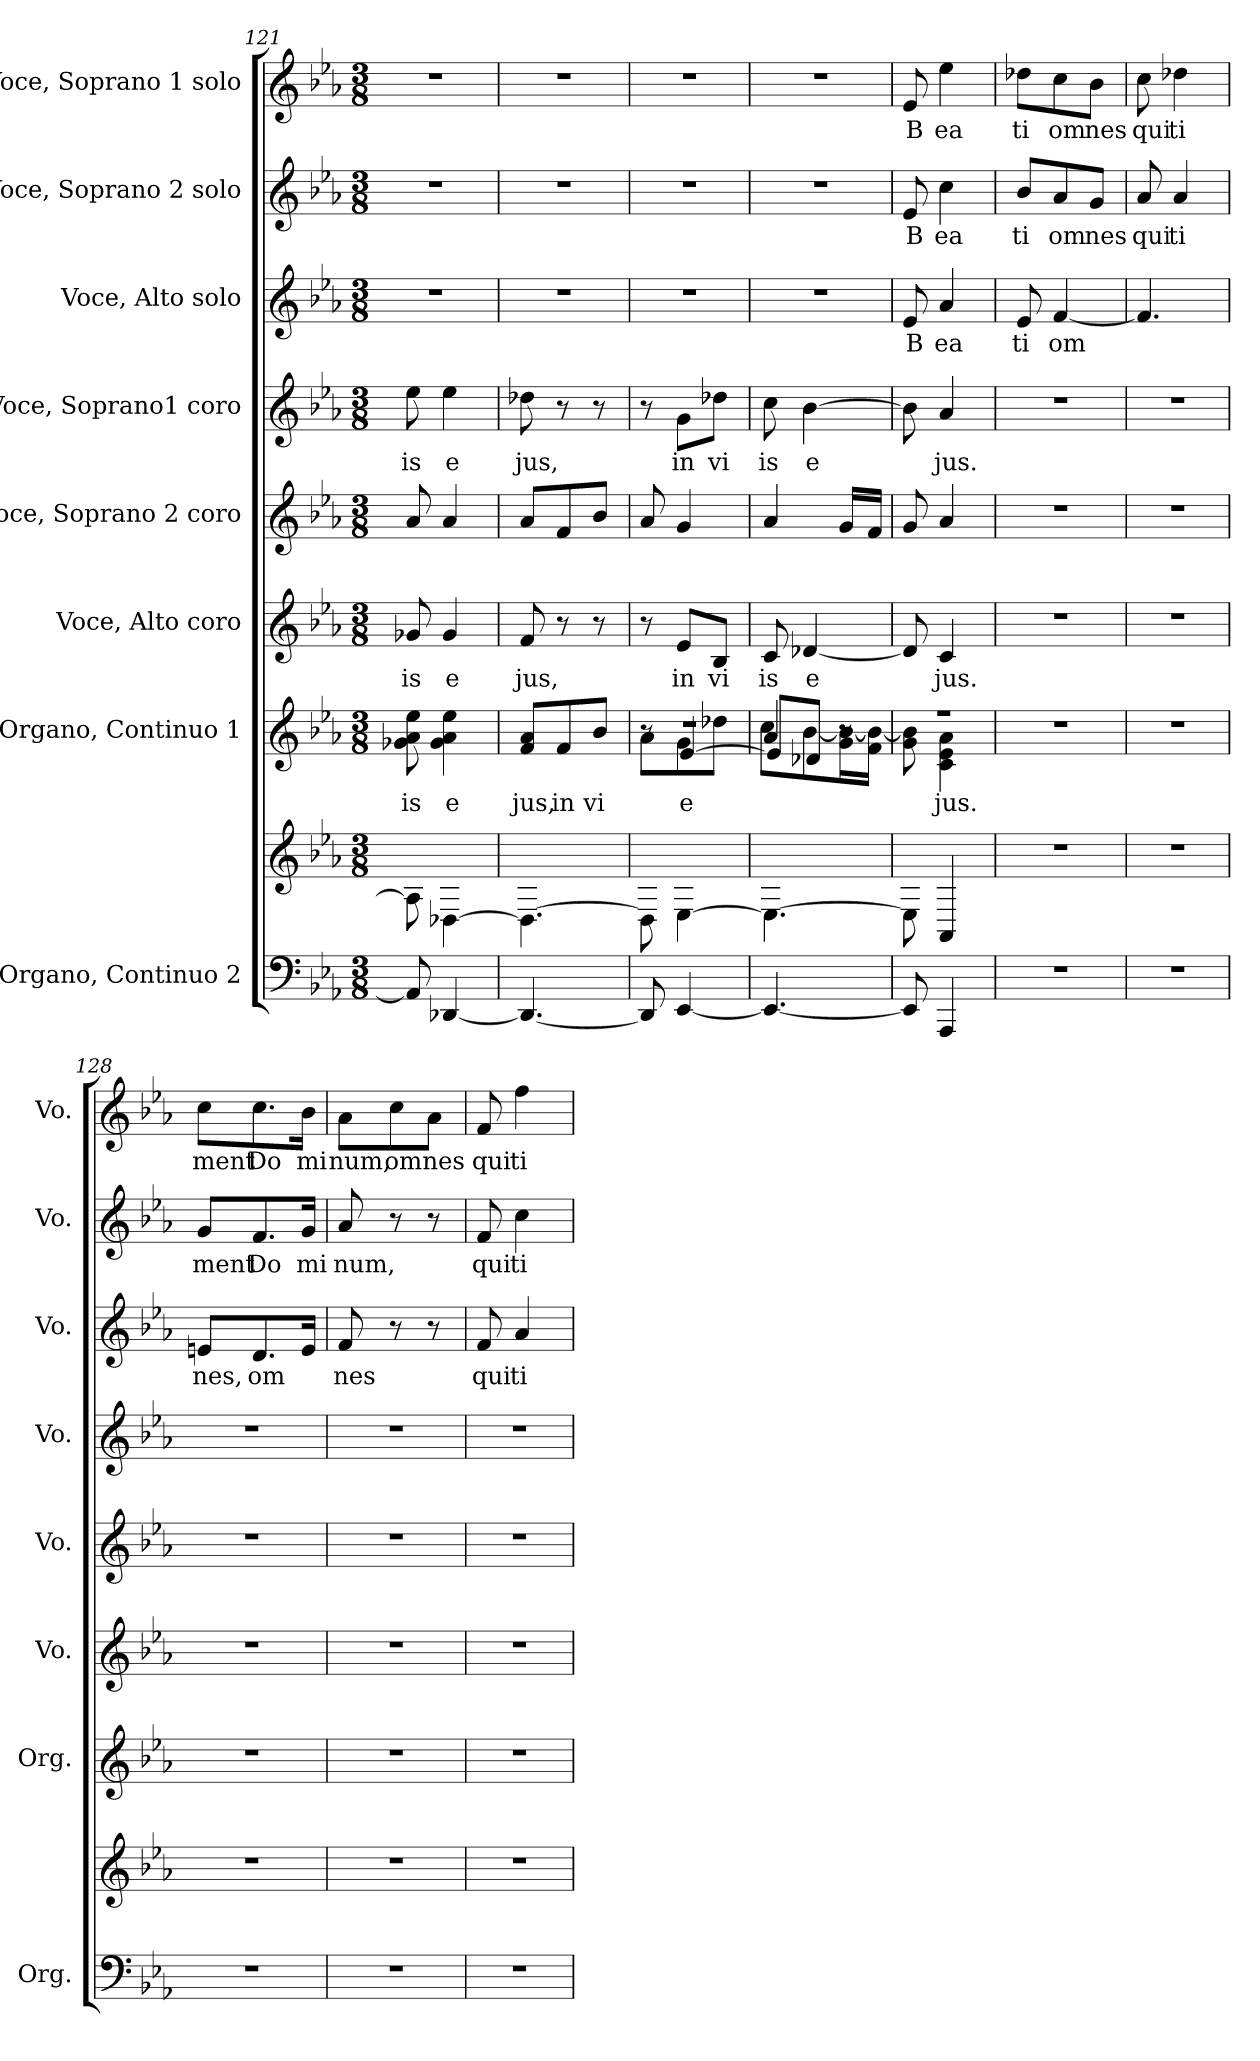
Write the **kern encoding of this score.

**kern	**kern	**kern	**text	**kern	**text	**kern	**kern	**text	**kern	**text	**kern	**text	**kern	**text
*part8	*part8	*part7	*part7	*part6	*part6	*part5	*part4	*part4	*part3	*part3	*part2	*part2	*part1	*part1
*staff9	*staff8	*staff7	*staff7	*staff6	*staff6	*staff5	*staff4	*staff4	*staff3	*staff3	*staff2	*staff2	*staff1	*staff1
*I"Organo, Continuo 2	*	*I"Organo, Continuo 1	*	*I"Voce, Alto coro	*	*I"Voce, Soprano 2 coro	*I"Voce, Soprano1  coro	*	*I"Voce, Alto solo	*	*I"Voce, Soprano 2 solo	*	*I"Voce, Soprano 1 solo	*
*I'Org.	*	*I'Org.	*	*I'Vo.	*	*I'Vo.	*I'Vo.	*	*I'Vo.	*	*I'Vo.	*	*I'Vo.	*
*clefF4	*clefG2	*clefG2	*	*clefG2	*	*clefG2	*clefG2	*	*clefG2	*	*clefG2	*	*clefG2	*
*k[b-e-a-]	*k[b-e-a-]	*k[b-e-a-]	*	*k[b-e-a-]	*	*k[b-e-a-]	*k[b-e-a-]	*	*k[b-e-a-]	*	*k[b-e-a-]	*	*k[b-e-a-]	*
*M3/8	*M3/8	*M3/8	*	*M3/8	*	*M3/8	*M3/8	*	*M3/8	*	*M3/8	*	*M3/8	*
=121	=121	=121	=121	=121	=121	=121	=121	=121	=121	=121	=121	=121	=121	=121
!	!	!	!LO:LY:b	!	!LO:LY:b	!	!	!LO:LY:b	!	!	!	!	!	!
8AA-/]	8A-\]	8g-X\ 8a-\ 8ee-\	is	8g-X/	is	8a-/	8ee-\	is	4.r	.	4.r	.	4.r	.
!	!	!	!LO:LY:b	!	!LO:LY:b	!	!	!LO:LY:b	!	!	!	!	!	!
[4DD-X/	[4D-X\	4g-\ 4a-\ 4ee-\	e	4g-/	e	4a-/	4ee-\	e	.	.	.	.	.	.
=122	=122	=122	=122	=122	=122	=122	=122	=122	=122	=122	=122	=122	=122	=122
!	!	!	!LO:LY:b	!	!LO:LY:b	!	!	!LO:LY:b	!	!	!	!	!	!
4.DD-/_	4.D-\_	8f/ 8a-/L	jus,	8f/	jus,	8a-/L	8dd-X\	jus,	4.r	.	4.r	.	4.r	.
!	!	!	!LO:LY:b	!	!	!	!	!	!	!	!	!	!	!
.	.	8f/	in	8r	.	8f/	8r	.	.	.	.	.	.	.
!	!	!	!LO:LY:b	!	!	!	!	!	!	!	!	!	!	!
.	.	8b-/J	vi	8r	.	8b-/J	8r	.	.	.	.	.	.	.
=123	=123	=123	=123	=123	=123	=123	=123	=123	=123	=123	=123	=123	=123	=123
*	*	*^	*	*	*	*	*	*	*	*	*	*	*	*
*	*	*	*^	*	*	*	*	*	*	*	*	*	*	*	*
8DD-/]	8D-\]	4.r	8a-\L	8r	.	8r	.	8a-/	8r	.	4.r	.	4.r	.	4.r	.
!	!	!	!	!	!LO:LY:b	!	!LO:LY:b	!	!	!LO:LY:b	!	!	!	!	!	!
[4EE-/	[4E-\	.	8g\	[4e-/	e	8e-/L	in	4g/	8g\L	in	.	.	.	.	.	.
!	!	!	!	!	!	!	!LO:LY:b	!	!	!LO:LY:b	!	!	!	!	!	!
.	.	.	8dd-X\J	.	.	8B-/J	vi	.	8dd-X\J	vi	.	.	.	.	.	.
=124	=124	=124	=124	=124	=124	=124	=124	=124	=124	=124	=124	=124	=124	=124	=124	=124
!	!	!	!	!	!	!	!LO:LY:b	!	!	!LO:LY:b	!	!	!	!	!	!
4.EE-/_	4.E-\_	4a-/	8cc\L	8e-/L]	.	8c/	is	4a-/	8cc\	is	4.r	.	4.r	.	4.r	.
!	!	!	!	!	!	!	!LO:LY:b	!	!	!LO:LY:b	!	!	!	!	!	!
.	.	.	[8b-\	8d-X/J	.	[4d-X/	e	.	[4b-\	e	.	.	.	.	.	.
.	.	8r	16g\ 16b-\_L	8r	.	.	.	16g/LL	.	.	.	.	.	.	.	.
.	.	.	16f\ 16b-\_JJ	.	.	.	.	16f/JJ	.	.	.	.	.	.	.	.
*	*	*	*v	*v	*	*	*	*	*	*	*	*	*	*	*	*
=125	=125	=125	=125	=125	=125	=125	=125	=125	=125	=125	=125	=125	=125	=125	=125
!	!	!	!	!	!	!	!	!	!	!	!LO:LY:b	!	!LO:LY:b	!	!LO:LY:b
8EE-/]	8E-\]	4.r	8g\ 8b-\]	.	8d-/]	.	8g/	8b-\]	.	8e-/	B	8e-/	B	8e-/	B
!	!	!	!	!LO:LY:b	!	!LO:LY:b	!	!	!LO:LY:b	!	!LO:LY:b	!	!LO:LY:b	!	!LO:LY:b
4AAA-/	4AA-/	.	4c\ 4e-\ 4a-\	jus.	4c/	jus.	4a-/	4a-/	jus.	4a-/	ea	4cc\	ea	4ee-\	ea
=126	=126	=126	=126	=126	=126	=126	=126	=126	=126	=126	=126	=126	=126	=126	=126
!	!	!	!	!	!	!	!	!	!	!	!LO:LY:b	!	!LO:LY:b	!	!LO:LY:b
*	*	*v	*v	*	*	*	*	*	*	*	*	*	*	*	*
4.r	4.r	4.r	.	4.r	.	4.r	4.r	.	8e-/	ti	8b-/L	ti	8dd-X\L	ti
!	!	!	!	!	!	!	!	!	!	!LO:LY:b	!	!LO:LY:b	!	!LO:LY:b
.	.	.	.	.	.	.	.	.	[4f/	om	8a-/	om	8cc\	om
!	!	!	!	!	!	!	!	!	!	!	!	!LO:LY:b	!	!LO:LY:b
.	.	.	.	.	.	.	.	.	.	.	8g/J	nes	8b-\J	nes
!!LO:PB:g=z
=127	=127	=127	=127	=127	=127	=127	=127	=127	=127	=127	=127	=127	=127	=127
!	!	!	!	!	!	!	!	!	!	!	!	!LO:LY:b	!	!LO:LY:b
4.r	4.r	4.r	.	4.r	.	4.r	4.r	.	4.f/]	.	8a-/	qui	8cc\	qui
!	!	!	!	!	!	!	!	!	!	!	!	!LO:LY:b	!	!LO:LY:b
.	.	.	.	.	.	.	.	.	.	.	4a-/	ti	4dd-X\	ti
=128	=128	=128	=128	=128	=128	=128	=128	=128	=128	=128	=128	=128	=128	=128
!	!	!	!	!	!	!	!	!	!	!LO:LY:b	!	!LO:LY:b	!	!LO:LY:b
4.r	4.r	4.r	.	4.r	.	4.r	4.r	.	8en/L	nes,	8g/L	ment	8cc\L	ment
!	!	!	!	!	!	!	!	!	!	!LO:LY:b	!	!LO:LY:b	!	!LO:LY:b
.	.	.	.	.	.	.	.	.	8.d/	om	8.f/	Do	8.cc\	Do
!	!	!	!	!	!	!	!	!	!	!	!	!LO:LY:b	!	!LO:LY:b
.	.	.	.	.	.	.	.	.	16e/Jk	.	16g/Jk	mi	16b-\Jk	mi
=129	=129	=129	=129	=129	=129	=129	=129	=129	=129	=129	=129	=129	=129	=129
!	!	!	!	!	!	!	!	!	!	!LO:LY:b	!	!LO:LY:b	!	!LO:LY:b
4.r	4.r	4.r	.	4.r	.	4.r	4.r	.	8f/	nes	8a-/	num,	8a-\L	num,
!	!	!	!	!	!	!	!	!	!	!	!	!	!	!LO:LY:b
.	.	.	.	.	.	.	.	.	8r	.	8r	.	8cc\	om
!	!	!	!	!	!	!	!	!	!	!	!	!	!	!LO:LY:b
.	.	.	.	.	.	.	.	.	8r	.	8r	.	8a-\J	nes
=130	=130	=130	=130	=130	=130	=130	=130	=130	=130	=130	=130	=130	=130	=130
!	!	!	!	!	!	!	!	!	!	!LO:LY:b	!	!LO:LY:b	!	!LO:LY:b
4.r	4.r	4.r	.	4.r	.	4.r	4.r	.	8f/	qui	8f/	qui	8f/	qui
!	!	!	!	!	!	!	!	!	!	!LO:LY:b	!	!LO:LY:b	!	!LO:LY:b
.	.	.	.	.	.	.	.	.	4a-/	ti	4cc\	ti	4ff\	ti
=	=	=	=	=	=	=	=	=	=	=	=	=	=	=
*-	*-	*-	*-	*-	*-	*-	*-	*-	*-	*-	*-	*-	*-	*-
